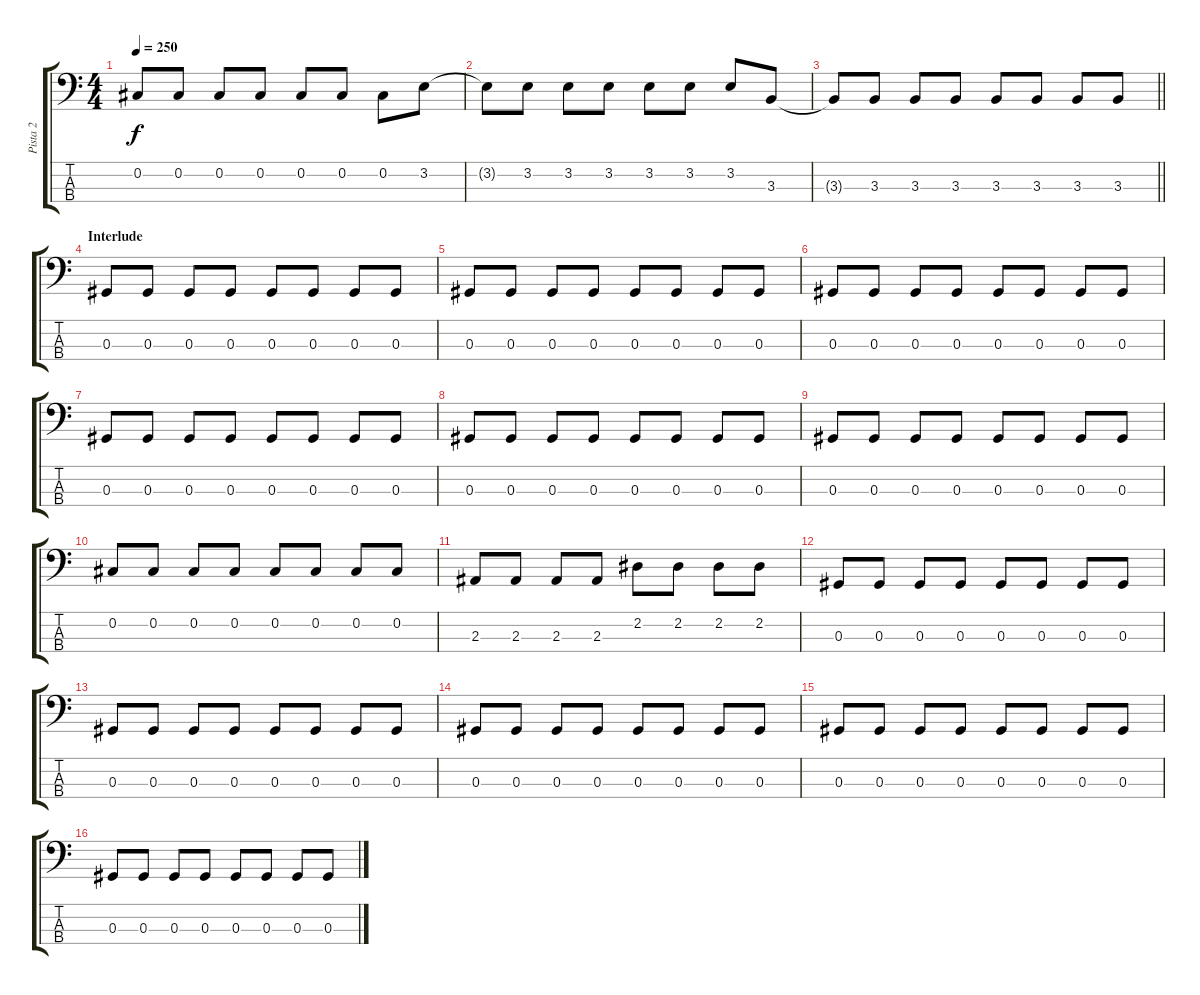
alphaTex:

\track ("Pista 2" "Pista 2") {instrument electricbasspick}
\staff {score tabs}
\tuning (Gb2 Db2 Ab1 Eb1) {hide}
\ts (4 4)
\tempo 250
\clef f4
\ks c
0.2.8{dy f} 0.2.8 0.2.8 0.2.8 0.2.8 0.2.8 0.2.8 3.2.8 |
3.2{t}.8 3.2.8 3.2.8 3.2.8 3.2.8 3.2.8 3.2.8 3.3.8 |
\barLineRight lightlight
3.3{t}.8 3.3.8 3.3.8 3.3.8 3.3.8 3.3.8 3.3.8 3.3.8 |
\section ("" "Interlude")
0.3.8 0.3.8 0.3.8 0.3.8 0.3.8 0.3.8 0.3.8 0.3.8 |
0.3.8 0.3.8 0.3.8 0.3.8 0.3.8 0.3.8 0.3.8 0.3.8 |
0.3.8 0.3.8 0.3.8 0.3.8 0.3.8 0.3.8 0.3.8 0.3.8 |
0.3.8 0.3.8 0.3.8 0.3.8 0.3.8 0.3.8 0.3.8 0.3.8 |
0.3.8 0.3.8 0.3.8 0.3.8 0.3.8 0.3.8 0.3.8 0.3.8 |
0.3.8 0.3.8 0.3.8 0.3.8 0.3.8 0.3.8 0.3.8 0.3.8 |
0.2.8 0.2.8 0.2.8 0.2.8 0.2.8 0.2.8 0.2.8 0.2.8 |
2.3.8 2.3.8 2.3.8 2.3.8 2.2.8 2.2.8 2.2.8 2.2.8 |
0.3.8 0.3.8 0.3.8 0.3.8 0.3.8 0.3.8 0.3.8 0.3.8 |
0.3.8 0.3.8 0.3.8 0.3.8 0.3.8 0.3.8 0.3.8 0.3.8 |
0.3.8 0.3.8 0.3.8 0.3.8 0.3.8 0.3.8 0.3.8 0.3.8 |
0.3.8 0.3.8 0.3.8 0.3.8 0.3.8 0.3.8 0.3.8 0.3.8 |
0.3.8 0.3.8 0.3.8 0.3.8 0.3.8 0.3.8 0.3.8 0.3.8
